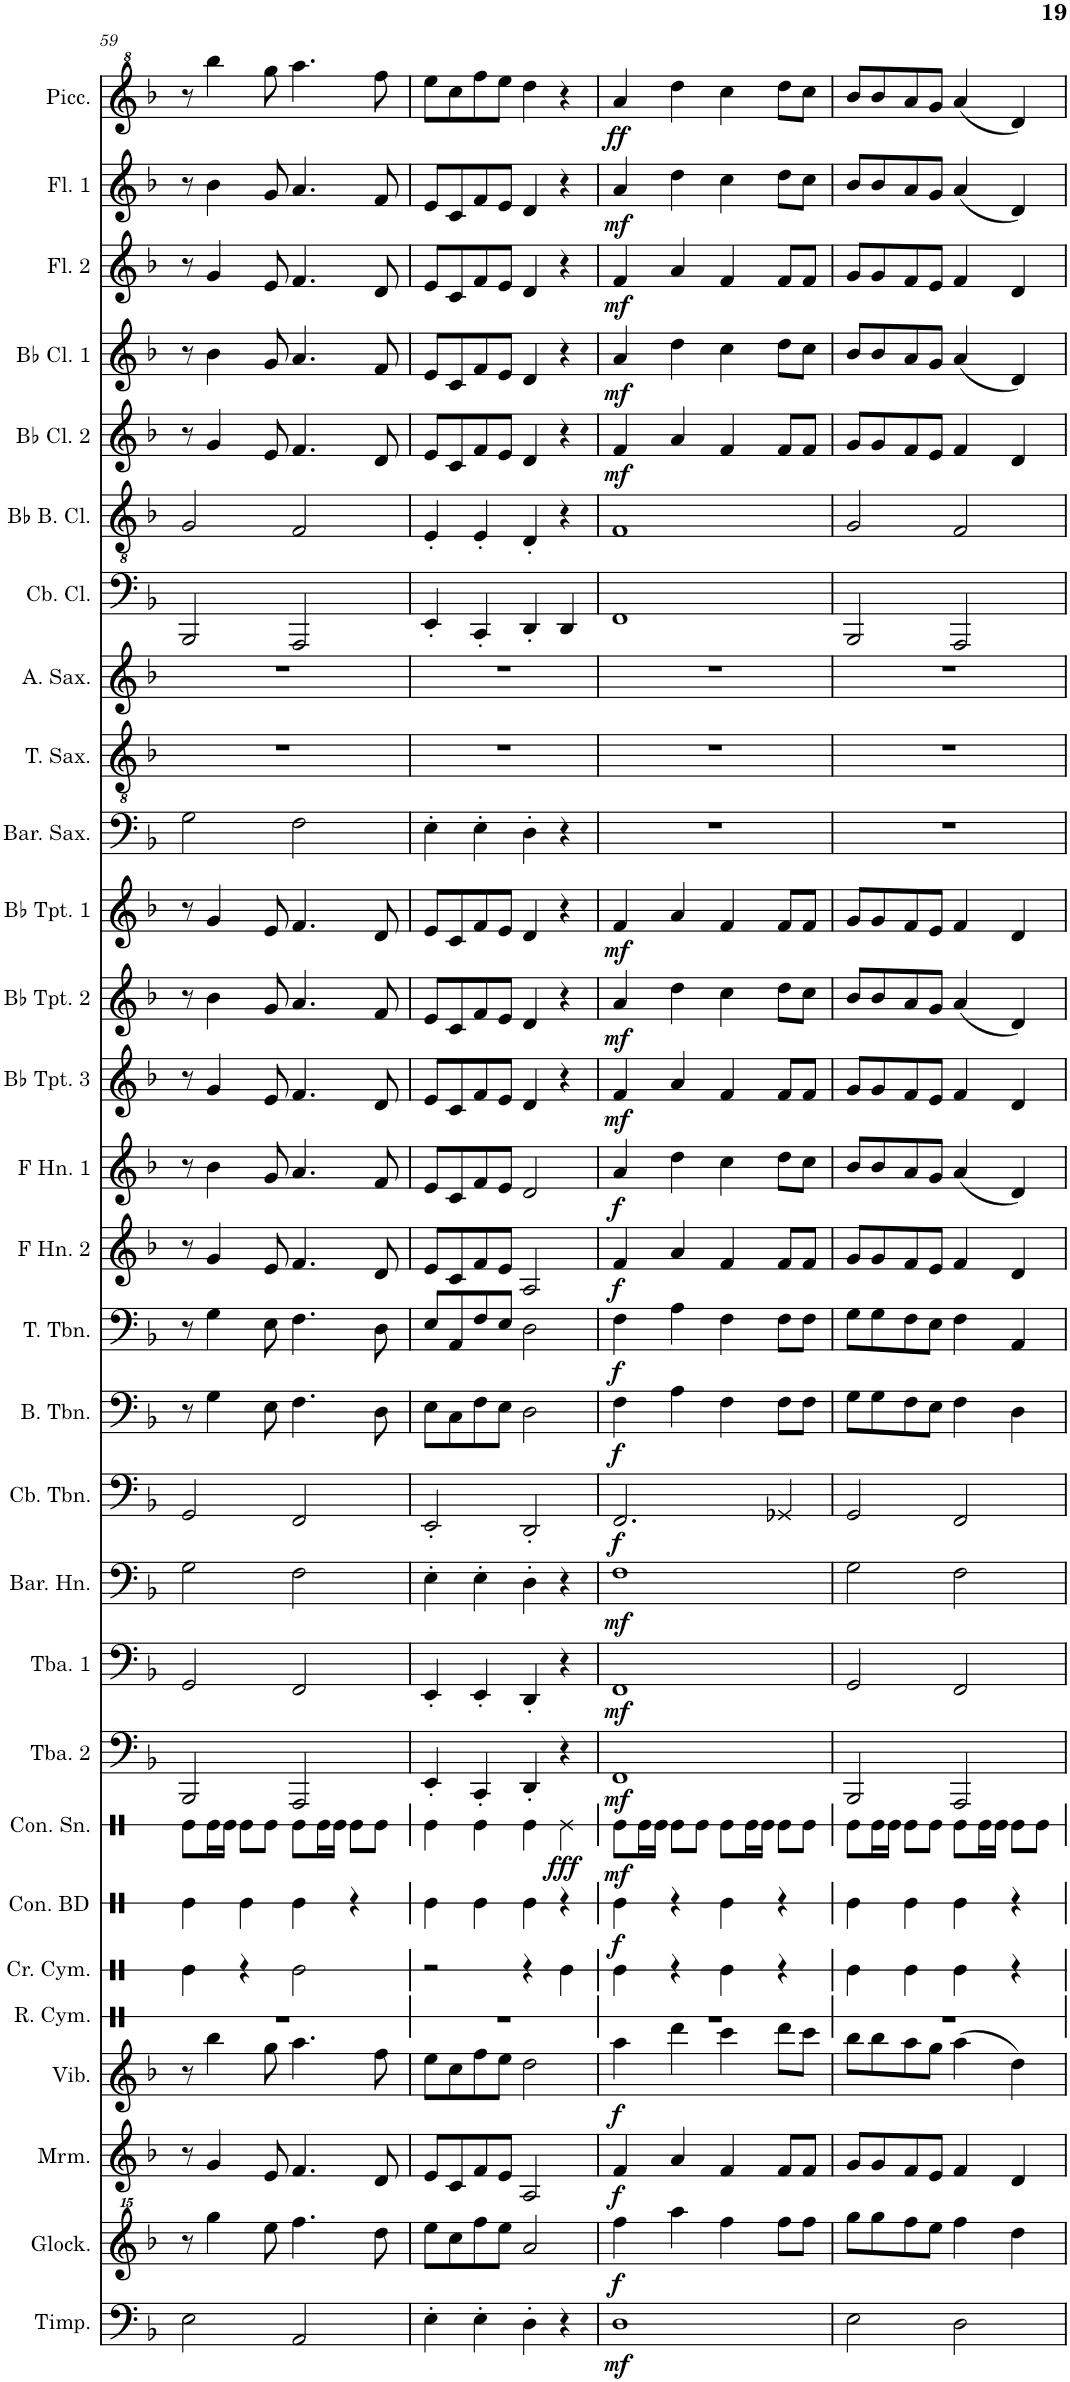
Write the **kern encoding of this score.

**kern	**dynam	**kern	**dynam	**kern	**dynam	**kern	**dynam	**kern	**kern	**kern	**dynam	**kern	**dynam	**kern	**dynam	**kern	**dynam	**kern	**dynam	**kern	**dynam	**kern	**dynam	**kern	**dynam	**kern	**dynam	**kern	**dynam	**kern	**dynam	**kern	**dynam	**kern	**dynam	**kern	**kern	**kern	**kern	**kern	**kern	**dynam	**kern	**dynam	**kern	**dynam	**kern	**dynam	**kern	**dynam
*part29	*part29	*part28	*part28	*part27	*part27	*part26	*part26	*part25	*part24	*part23	*part23	*part22	*part22	*part21	*part21	*part20	*part20	*part19	*part19	*part18	*part18	*part17	*part17	*part16	*part16	*part15	*part15	*part14	*part14	*part13	*part13	*part12	*part12	*part11	*part11	*part10	*part9	*part8	*part7	*part6	*part5	*part5	*part4	*part4	*part3	*part3	*part2	*part2	*part1	*part1
*staff29	*staff29	*staff28	*staff28	*staff27	*staff27	*staff26	*staff26	*staff25	*staff24	*staff23	*staff23	*staff22	*staff22	*staff21	*staff21	*staff20	*staff20	*staff19	*staff19	*staff18	*staff18	*staff17	*staff17	*staff16	*staff16	*staff15	*staff15	*staff14	*staff14	*staff13	*staff13	*staff12	*staff12	*staff11	*staff11	*staff10	*staff9	*staff8	*staff7	*staff6	*staff5	*staff5	*staff4	*staff4	*staff3	*staff3	*staff2	*staff2	*staff1	*staff1
*I"Timpani	*	*I"Glockenspiel	*	*I"Marimba	*	*I"Vibraphone	*	*I"Ride Cymbal	*I"Crash Cymbal	*I"Concert Bass Drum	*	*I"Concert Snare Drum	*	*I"Tuba 2	*	*I"Tuba 1	*	*I"Baritone Horn	*	*I"Contrabass Trombone	*	*I"Bass Trombone(Tenor 2)	*	*I"Tenor Trombone	*	*I"Horn in F 2	*	*I"Horn in F 1	*	*I"Bb Trumpet 3	*	*I"Bb Trumpet 2	*	*I"Bb Trumpet 1	*	*I"Baritone Saxophone	*I"Tenor Saxophone	*I"Alto Saxophone	*I"Contrabass Clarinet	*I"Bb Bass Clarinet	*I"Bb Clarinet 2	*	*I"Bb Clarinet 1	*	*I"Flute 2	*	*I"Flute 1	*	*I"Piccolo	*
*I'Timp.	*	*I'Glock.	*	*I'Mrm.	*	*I'Vib.	*	*I'R. Cym.	*I'Cr. Cym.	*I'Con. BD	*	*I'Con. Sn.	*	*I'Tba. 2	*	*I'Tba. 1	*	*I'Bar. Hn.	*	*I'Cb. Tbn.	*	*I'B. Tbn.	*	*I'T. Tbn.	*	*	*	*	*	*I'Bb Tpt. 3	*	*I'Bb Tpt. 2	*	*I'Bb Tpt. 1	*	*I'Bar. Sax.	*I'T. Sax.	*I'A. Sax.	*I'Cb. Cl.	*I'Bb B. Cl.	*I'Bb Cl. 2	*	*I'Bb Cl. 1	*	*I'Fl. 2	*	*I'Fl. 1	*	*I'Picc.	*
!!LO:PB:g=z
*clefF4	*	*clefG^^2	*	*clefG2	*	*clefG2	*	*clefX	*clefX	*clefX	*	*clefX	*	*clefF4	*	*clefF4	*	*clefF4	*	*clefF4	*	*clefF4	*	*clefF4	*	*clefG2	*	*clefG2	*	*clefG2	*	*clefG2	*	*clefG2	*	*clefF4	*clefGv2	*clefG2	*clefF4	*clefGv2	*clefG2	*	*clefG2	*	*clefG2	*	*clefG2	*	*clefG^2	*
*	*	*	*	*	*	*	*	*	*	*	*	*	*	*	*	*	*	*ITrd4c7	*	*	*	*	*	*	*	*ITrd4c7	*	*ITrd4c7	*	*ITrd1c2	*	*ITrd1c2	*	*ITrd1c2	*	*ITrd12c21	*ITrd8c14	*ITrd5c9	*ITrd1c2	*ITrd8c14	*ITrd1c2	*	*ITrd1c2	*	*	*	*	*	*ITrd-7c-12	*
*k[b-]	*	*k[b-]	*	*k[b-]	*	*k[b-]	*	*k[]	*k[]	*k[]	*	*k[]	*	*k[b-]	*	*k[b-]	*	*k[b-]	*	*k[b-]	*	*k[b-]	*	*k[b-]	*	*k[b-]	*	*k[b-]	*	*k[b-]	*	*k[b-]	*	*k[b-]	*	*k[b-]	*k[b-]	*k[b-]	*k[b-]	*k[b-]	*k[b-]	*	*k[b-]	*	*k[b-]	*	*k[b-]	*	*k[b-]	*
*M4/4	*	*M4/4	*	*M4/4	*	*M4/4	*	*M4/4	*M4/4	*M4/4	*	*M4/4	*	*M4/4	*	*M4/4	*	*M4/4	*	*M4/4	*	*M4/4	*	*M4/4	*	*M4/4	*	*M4/4	*	*M4/4	*	*M4/4	*	*M4/4	*	*M4/4	*M4/4	*M4/4	*M4/4	*M4/4	*M4/4	*	*M4/4	*	*M4/4	*	*M4/4	*	*M4/4	*
=59	=59	=59	=59	=59	=59	=59	=59	=59	=59	=59	=59	=59	=59	=59	=59	=59	=59	=59	=59	=59	=59	=59	=59	=59	=59	=59	=59	=59	=59	=59	=59	=59	=59	=59	=59	=59	=59	=59	=59	=59	=59	=59	=59	=59	=59	=59	=59	=59	=59	=59
2E\	.	8r	.	8r	.	8r	.	1r	4Re\	4Re\	.	8Re\L	.	2BBB-/	.	2GG/	.	2G\	.	2GG/	.	8r	.	8r	.	8r	.	8r	.	8r	.	8r	.	8r	.	2G\	1r	1r	2BBB-/	2G/	8r	.	8r	.	8r	.	8r	.	8r	.
.	.	4gggg\	.	4g/	.	4bb-\	.	.	.	.	.	16Re\L	.	.	.	.	.	.	.	.	.	4G\	.	4G\	.	4g/	.	4b-\	.	4g/	.	4b-\	.	4g/	.	.	.	.	.	.	4g/	.	4b-\	.	4g/	.	4b-\	.	4bbb-\	.
.	.	.	.	.	.	.	.	.	.	.	.	16Re\JJ	.	.	.	.	.	.	.	.	.	.	.	.	.	.	.	.	.	.	.	.	.	.	.	.	.	.	.	.	.	.	.	.	.	.	.	.	.	.
.	.	.	.	.	.	.	.	.	4r	4Re\	.	8Re\L	.	.	.	.	.	.	.	.	.	.	.	.	.	.	.	.	.	.	.	.	.	.	.	.	.	.	.	.	.	.	.	.	.	.	.	.	.	.
.	.	8eeee\	.	8e/	.	8gg\	.	.	.	.	.	8Re\J	.	.	.	.	.	.	.	.	.	8E\	.	8E\	.	8e/	.	8g/	.	8e/	.	8g/	.	8e/	.	.	.	.	.	.	8e/	.	8g/	.	8e/	.	8g/	.	8ggg\	.
2AA/	.	4.ffff\	.	4.f/	.	4.aa\	.	.	2Re\	4Re\	.	8Re\L	.	2AAA/	.	2FF/	.	2F\	.	2FF/	.	4.F\	.	4.F\	.	4.f/	.	4.a/	.	4.f/	.	4.a/	.	4.f/	.	2F\	.	.	2AAA/	2F/	4.f/	.	4.a/	.	4.f/	.	4.a/	.	4.aaa\	.
.	.	.	.	.	.	.	.	.	.	.	.	16Re\L	.	.	.	.	.	.	.	.	.	.	.	.	.	.	.	.	.	.	.	.	.	.	.	.	.	.	.	.	.	.	.	.	.	.	.	.	.	.
.	.	.	.	.	.	.	.	.	.	.	.	16Re\JJ	.	.	.	.	.	.	.	.	.	.	.	.	.	.	.	.	.	.	.	.	.	.	.	.	.	.	.	.	.	.	.	.	.	.	.	.	.	.
.	.	.	.	.	.	.	.	.	.	4r	.	8Re\L	.	.	.	.	.	.	.	.	.	.	.	.	.	.	.	.	.	.	.	.	.	.	.	.	.	.	.	.	.	.	.	.	.	.	.	.	.	.
.	.	8dddd\	.	8d/	.	8ff\	.	.	.	.	.	8Re\J	.	.	.	.	.	.	.	.	.	8D\	.	8D\	.	8d/	.	8f/	.	8d/	.	8f/	.	8d/	.	.	.	.	.	.	8d/	.	8f/	.	8d/	.	8f/	.	8fff\	.
=60	=60	=60	=60	=60	=60	=60	=60	=60	=60	=60	=60	=60	=60	=60	=60	=60	=60	=60	=60	=60	=60	=60	=60	=60	=60	=60	=60	=60	=60	=60	=60	=60	=60	=60	=60	=60	=60	=60	=60	=60	=60	=60	=60	=60	=60	=60	=60	=60	=60	=60
4E'\	.	8eeee\L	.	8e/L	.	8ee\L	.	1r	2r	4Re\	.	4Re\	.	4EE'/	.	4EE'/	.	4E'\	.	2EE'/	.	8E\L	.	8E/L	.	8e/L	.	8e/L	.	8e/L	.	8e/L	.	8e/L	.	4E'\	1r	1r	4EE'/	4E'/	8e/L	.	8e/L	.	8e/L	.	8e/L	.	8eee\L	.
.	.	8cccc\	.	8c/	.	8cc\	.	.	.	.	.	.	.	.	.	.	.	.	.	.	.	8C\	.	8AA/	.	8c/	.	8c/	.	8c/	.	8c/	.	8c/	.	.	.	.	.	.	8c/	.	8c/	.	8c/	.	8c/	.	8ccc\	.
4E'\	.	8ffff\	.	8f/	.	8ff\	.	.	.	4Re\	.	4Re\	.	4CC'/	.	4EE'/	.	4E'\	.	.	.	8F\	.	8F/	.	8f/	.	8f/	.	8f/	.	8f/	.	8f/	.	4E'\	.	.	4CC'/	4E'/	8f/	.	8f/	.	8f/	.	8f/	.	8fff\	.
.	.	8eeee\J	.	8e/J	.	8ee\J	.	.	.	.	.	.	.	.	.	.	.	.	.	.	.	8E\J	.	8E/J	.	8e/J	.	8e/J	.	8e/J	.	8e/J	.	8e/J	.	.	.	.	.	.	8e/J	.	8e/J	.	8e/J	.	8e/J	.	8eee\J	.
4D'\	.	2aaa/	.	2A/	.	2dd\	.	.	4r	4Re\	.	4Re\	.	4DD'/	.	4DD'/	.	4D'\	.	2DD'/	.	2D\	.	2D\	.	2A/	.	2d/	.	4d/	.	4d/	.	4d/	.	4D'\	.	.	4DD'/	4D'/	4d/	.	4d/	.	4d/	.	4d/	.	4ddd\	.
!	!	!	!	!	!	!	!	!	!	!	!	!	!LO:DY:b	!	!	!	!	!	!	!	!	!	!	!	!	!	!	!	!	!	!	!	!	!	!	!	!	!	!	!	!	!	!	!	!	!	!	!	!	!
4r	.	.	.	.	.	.	.	.	4Re\	4r	.	4Re\	fff	4r	.	4r	.	4r	.	.	.	.	.	.	.	.	.	.	.	4r	.	4r	.	4r	.	4r	.	.	4DD/	4r	4r	.	4r	.	4r	.	4r	.	4r	.
=61	=61	=61	=61	=61	=61	=61	=61	=61	=61	=61	=61	=61	=61	=61	=61	=61	=61	=61	=61	=61	=61	=61	=61	=61	=61	=61	=61	=61	=61	=61	=61	=61	=61	=61	=61	=61	=61	=61	=61	=61	=61	=61	=61	=61	=61	=61	=61	=61	=61	=61
!	!LO:DY:b	!	!LO:DY:b	!	!LO:DY:b	!	!LO:DY:b	!	!	!	!LO:DY:b	!	!LO:DY:b	!	!LO:DY:b	!	!LO:DY:b	!	!LO:DY:b	!	!LO:DY:b	!	!LO:DY:b	!	!LO:DY:b	!	!LO:DY:b	!	!LO:DY:b	!	!LO:DY:b	!	!LO:DY:b	!	!LO:DY:b	!	!	!	!	!	!	!LO:DY:b	!	!LO:DY:b	!	!LO:DY:b	!	!LO:DY:b	!	!LO:DY:b
1D	mf	4ffff\	f	4f/	f	4aa\	f	1r	4Re\	4Re\	f	8Re\L	mf	1FF	mf	1FF	mf	1F	mf	2.FF/	f	4F\	f	4F\	f	4f/	f	4a/	f	4f/	mf	4a/	mf	4f/	mf	1r	1r	1r	1FF	1F	4f/	mf	4a/	mf	4f/	mf	4a/	mf	4aa/	ff
.	.	.	.	.	.	.	.	.	.	.	.	16Re\L	.	.	.	.	.	.	.	.	.	.	.	.	.	.	.	.	.	.	.	.	.	.	.	.	.	.	.	.	.	.	.	.	.	.	.	.	.	.
.	.	.	.	.	.	.	.	.	.	.	.	16Re\JJ	.	.	.	.	.	.	.	.	.	.	.	.	.	.	.	.	.	.	.	.	.	.	.	.	.	.	.	.	.	.	.	.	.	.	.	.	.	.
.	.	4aaaa\	.	4a/	.	4ddd\	.	.	4r	4r	.	8Re\L	.	.	.	.	.	.	.	.	.	4A\	.	4A\	.	4a/	.	4dd\	.	4a/	.	4dd\	.	4a/	.	.	.	.	.	.	4a/	.	4dd\	.	4a/	.	4dd\	.	4ddd\	.
.	.	.	.	.	.	.	.	.	.	.	.	8Re\J	.	.	.	.	.	.	.	.	.	.	.	.	.	.	.	.	.	.	.	.	.	.	.	.	.	.	.	.	.	.	.	.	.	.	.	.	.	.
.	.	4ffff\	.	4f/	.	4ccc\	.	.	4Re\	4Re\	.	8Re\L	.	.	.	.	.	.	.	.	.	4F\	.	4F\	.	4f/	.	4cc\	.	4f/	.	4cc\	.	4f/	.	.	.	.	.	.	4f/	.	4cc\	.	4f/	.	4cc\	.	4ccc\	.
.	.	.	.	.	.	.	.	.	.	.	.	16Re\L	.	.	.	.	.	.	.	.	.	.	.	.	.	.	.	.	.	.	.	.	.	.	.	.	.	.	.	.	.	.	.	.	.	.	.	.	.	.
.	.	.	.	.	.	.	.	.	.	.	.	16Re\JJ	.	.	.	.	.	.	.	.	.	.	.	.	.	.	.	.	.	.	.	.	.	.	.	.	.	.	.	.	.	.	.	.	.	.	.	.	.	.
.	.	8ffff\L	.	8f/L	.	8ddd\L	.	.	4r	4r	.	8Re\L	.	.	.	.	.	.	.	4GG-X/	.	8F\L	.	8F\L	.	8f/L	.	8dd\L	.	8f/L	.	8dd\L	.	8f/L	.	.	.	.	.	.	8f/L	.	8dd\L	.	8f/L	.	8dd\L	.	8ddd\L	.
.	.	8ffff\J	.	8f/J	.	8ccc\J	.	.	.	.	.	8Re\J	.	.	.	.	.	.	.	.	.	8F\J	.	8F\J	.	8f/J	.	8cc\J	.	8f/J	.	8cc\J	.	8f/J	.	.	.	.	.	.	8f/J	.	8cc\J	.	8f/J	.	8cc\J	.	8ccc\J	.
=62	=62	=62	=62	=62	=62	=62	=62	=62	=62	=62	=62	=62	=62	=62	=62	=62	=62	=62	=62	=62	=62	=62	=62	=62	=62	=62	=62	=62	=62	=62	=62	=62	=62	=62	=62	=62	=62	=62	=62	=62	=62	=62	=62	=62	=62	=62	=62	=62	=62	=62
2E\	.	8gggg\L	.	8g/L	.	8bb-\L	.	1r	4Re\	4Re\	.	8Re\L	.	2BBB-/	.	2GG/	.	2G\	.	2GG/	.	8G\L	.	8G\L	.	8g/L	.	8b-/L	.	8g/L	.	8b-/L	.	8g/L	.	1r	1r	1r	2BBB-/	2G/	8g/L	.	8b-/L	.	8g/L	.	8b-/L	.	8bb-/L	.
.	.	8gggg\	.	8g/	.	8bb-\	.	.	.	.	.	16Re\L	.	.	.	.	.	.	.	.	.	8G\	.	8G\	.	8g/	.	8b-/	.	8g/	.	8b-/	.	8g/	.	.	.	.	.	.	8g/	.	8b-/	.	8g/	.	8b-/	.	8bb-/	.
.	.	.	.	.	.	.	.	.	.	.	.	16Re\JJ	.	.	.	.	.	.	.	.	.	.	.	.	.	.	.	.	.	.	.	.	.	.	.	.	.	.	.	.	.	.	.	.	.	.	.	.	.	.
.	.	8ffff\	.	8f/	.	8aa\	.	.	4Re\	4Re\	.	8Re\L	.	.	.	.	.	.	.	.	.	8F\	.	8F\	.	8f/	.	8a/	.	8f/	.	8a/	.	8f/	.	.	.	.	.	.	8f/	.	8a/	.	8f/	.	8a/	.	8aa/	.
.	.	8eeee\J	.	8e/J	.	8gg\J	.	.	.	.	.	8Re\J	.	.	.	.	.	.	.	.	.	8E\J	.	8E\J	.	8e/J	.	8g/J	.	8e/J	.	8g/J	.	8e/J	.	.	.	.	.	.	8e/J	.	8g/J	.	8e/J	.	8g/J	.	8gg/J	.
2D\	.	4ffff\	.	4f/	.	(4aa\	.	.	4Re\	4Re\	.	8Re\L	.	2AAA/	.	2FF/	.	2F\	.	2FF/	.	4F\	.	4F\	.	4f/	.	(4a/	.	4f/	.	(4a/	.	4f/	.	.	.	.	2AAA/	2F/	4f/	.	(4a/	.	4f/	.	(4a/	.	(4aa/	.
.	.	.	.	.	.	.	.	.	.	.	.	16Re\L	.	.	.	.	.	.	.	.	.	.	.	.	.	.	.	.	.	.	.	.	.	.	.	.	.	.	.	.	.	.	.	.	.	.	.	.	.	.
.	.	.	.	.	.	.	.	.	.	.	.	16Re\JJ	.	.	.	.	.	.	.	.	.	.	.	.	.	.	.	.	.	.	.	.	.	.	.	.	.	.	.	.	.	.	.	.	.	.	.	.	.	.
.	.	4dddd\	.	4d/	.	4dd\)	.	.	4r	4r	.	8Re\L	.	.	.	.	.	.	.	.	.	4D\	.	4AA/	.	4d/	.	4d/)	.	4d/	.	4d/)	.	4d/	.	.	.	.	.	.	4d/	.	4d/)	.	4d/	.	4d/)	.	4dd/)	.
.	.	.	.	.	.	.	.	.	.	.	.	8Re\J	.	.	.	.	.	.	.	.	.	.	.	.	.	.	.	.	.	.	.	.	.	.	.	.	.	.	.	.	.	.	.	.	.	.	.	.	.	.
=	=	=	=	=	=	=	=	=	=	=	=	=	=	=	=	=	=	=	=	=	=	=	=	=	=	=	=	=	=	=	=	=	=	=	=	=	=	=	=	=	=	=	=	=	=	=	=	=	=	=
*-	*-	*-	*-	*-	*-	*-	*-	*-	*-	*-	*-	*-	*-	*-	*-	*-	*-	*-	*-	*-	*-	*-	*-	*-	*-	*-	*-	*-	*-	*-	*-	*-	*-	*-	*-	*-	*-	*-	*-	*-	*-	*-	*-	*-	*-	*-	*-	*-	*-	*-
